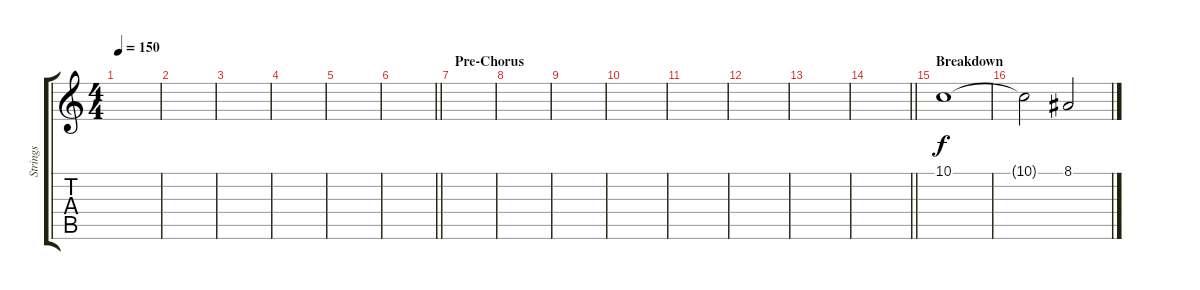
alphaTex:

\track ("Strings" "Strings") {instrument synthstrings1}
\staff {score tabs}
\tuning (D4 A3 F3 C3 G2 D2) {hide}
\ts (4 4)
\tempo 150
\clef g2
\ks c
|
|
|
|
|
\barLineRight lightlight
|
\section ("" "Pre-Chorus")
|
|
|
|
|
|
|
\barLineRight lightlight
|
\section ("" "Breakdown")
10.1.1 |
10.1{t}.2 8.1.2
